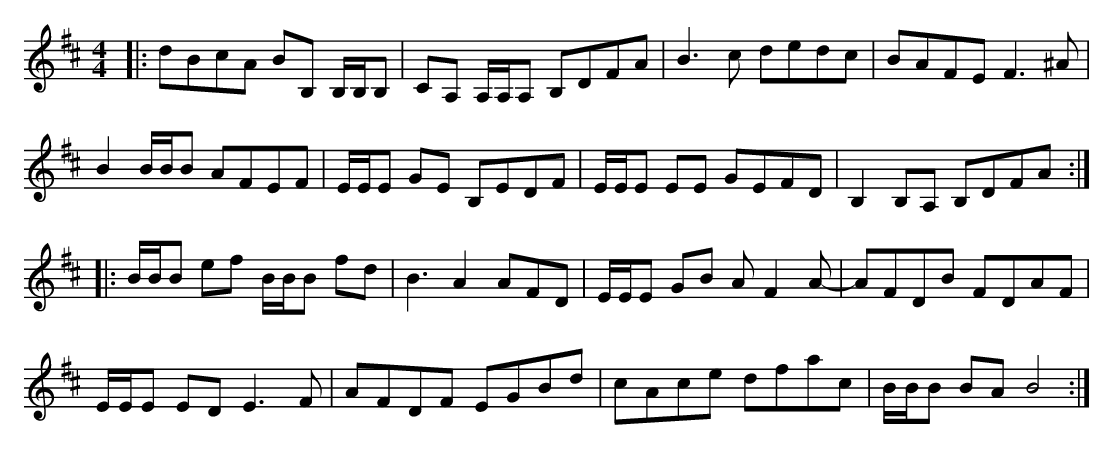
X:1
M:4/4
K:Bmin
|:dBcA BB, B,/B,/B,|CA, A,/A,/A, B,DFA|B3 c dedc|BAFE F3 ^A|
B2 B/B/B AFEF|E/E/E GE B,EDF|E/E/E EE GEFD|B,2 B,A, B,DFA:|
|:B/B/B ef B/B/B fd|B3 A2 AFD|E/E/E GB AF2A-|AFDB FDAF|
E/E/E ED E3 F|AFDF EGBd|cAce dfac|B/B/B BA B4:|
